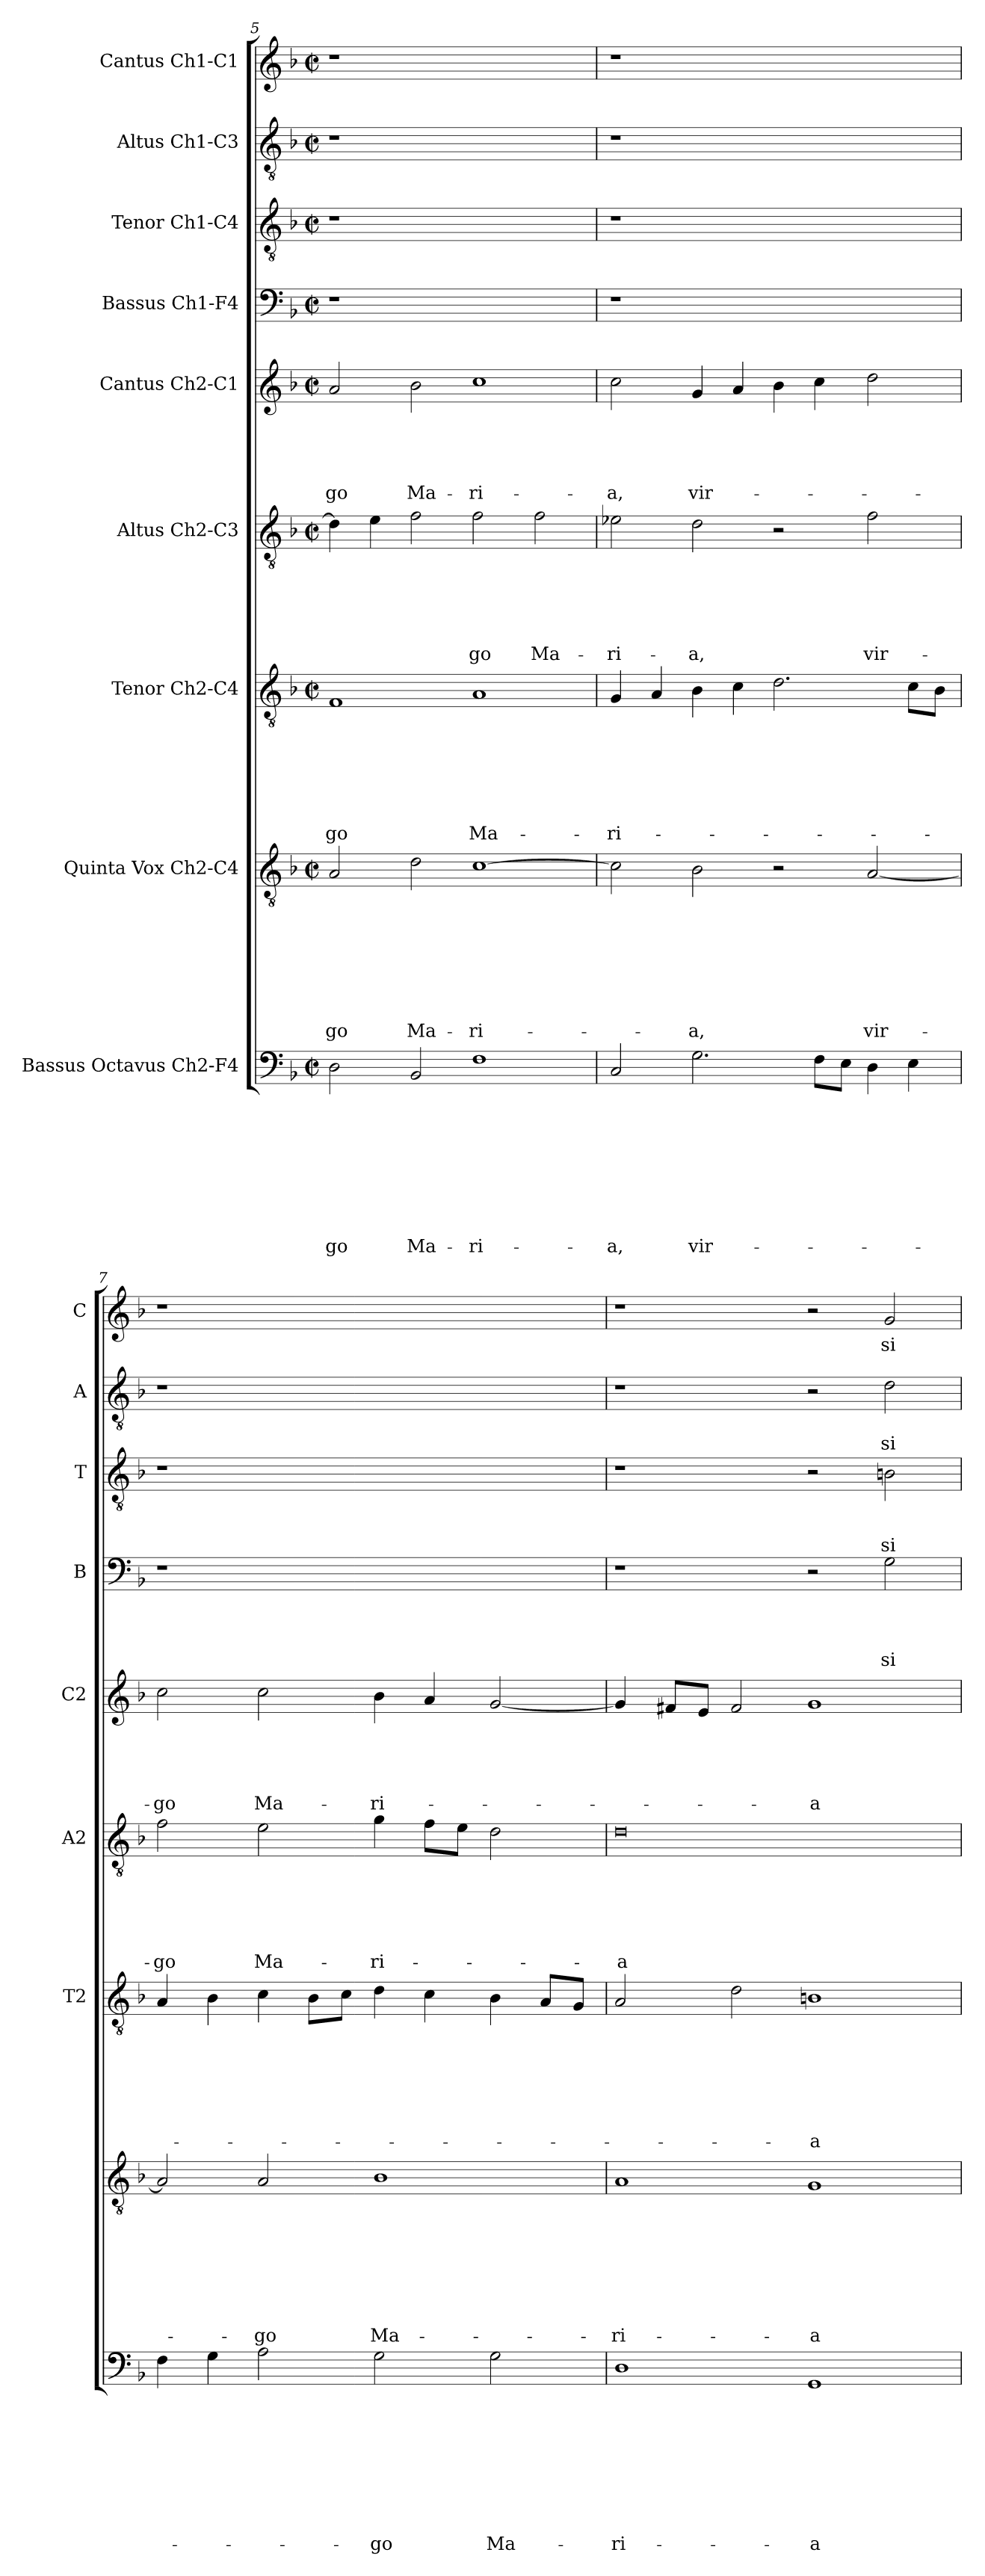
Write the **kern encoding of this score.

**kern	**text	**text	**text	**text	**text	**text	**text	**text	**text	**kern	**text	**text	**text	**text	**text	**text	**text	**text	**kern	**text	**text	**text	**text	**text	**text	**text	**kern	**text	**text	**text	**text	**text	**text	**kern	**text	**text	**text	**text	**text	**kern	**text	**text	**text	**text	**kern	**text	**text	**text	**kern	**text	**text	**kern	**text
*part9	*part9	*part9	*part9	*part9	*part9	*part9	*part9	*part9	*part9	*part8	*part8	*part8	*part8	*part8	*part8	*part8	*part8	*part8	*part7	*part7	*part7	*part7	*part7	*part7	*part7	*part7	*part6	*part6	*part6	*part6	*part6	*part6	*part6	*part5	*part5	*part5	*part5	*part5	*part5	*part4	*part4	*part4	*part4	*part4	*part3	*part3	*part3	*part3	*part2	*part2	*part2	*part1	*part1
*staff9	*staff9	*staff9	*staff9	*staff9	*staff9	*staff9	*staff9	*staff9	*staff9	*staff8	*staff8	*staff8	*staff8	*staff8	*staff8	*staff8	*staff8	*staff8	*staff7	*staff7	*staff7	*staff7	*staff7	*staff7	*staff7	*staff7	*staff6	*staff6	*staff6	*staff6	*staff6	*staff6	*staff6	*staff5	*staff5	*staff5	*staff5	*staff5	*staff5	*staff4	*staff4	*staff4	*staff4	*staff4	*staff3	*staff3	*staff3	*staff3	*staff2	*staff2	*staff2	*staff1	*staff1
*I"Bassus Octavus Ch2-F4	*	*	*	*	*	*	*	*	*	*I"Quinta Vox Ch2-C4	*	*	*	*	*	*	*	*	*I"Tenor Ch2-C4	*	*	*	*	*	*	*	*I"Altus Ch2-C3	*	*	*	*	*	*	*I"Cantus Ch2-C1	*	*	*	*	*	*I"Bassus Ch1-F4	*	*	*	*	*I"Tenor Ch1-C4	*	*	*	*I"Altus Ch1-C3	*	*	*I"Cantus Ch1-C1	*
*	*	*	*	*	*	*	*	*	*	*	*	*	*	*	*	*	*	*	*I'T2	*	*	*	*	*	*	*	*I'A2	*	*	*	*	*	*	*I'C2	*	*	*	*	*	*I'B	*	*	*	*	*I'T	*	*	*	*I'A	*	*	*I'C	*
*clefF4	*	*	*	*	*	*	*	*	*	*clefGv2	*	*	*	*	*	*	*	*	*clefGv2	*	*	*	*	*	*	*	*clefGv2	*	*	*	*	*	*	*clefG2	*	*	*	*	*	*clefF4	*	*	*	*	*clefGv2	*	*	*	*clefGv2	*	*	*clefG2	*
*k[b-]	*	*	*	*	*	*	*	*	*	*k[b-]	*	*	*	*	*	*	*	*	*k[b-]	*	*	*	*	*	*	*	*k[b-]	*	*	*	*	*	*	*k[b-]	*	*	*	*	*	*k[b-]	*	*	*	*	*k[b-]	*	*	*	*k[b-]	*	*	*k[b-]	*
*F:	*	*	*	*	*	*	*	*	*	*F:	*	*	*	*	*	*	*	*	*F:	*	*	*	*	*	*	*	*F:	*	*	*	*	*	*	*F:	*	*	*	*	*	*F:	*	*	*	*	*F:	*	*	*	*F:	*	*	*F:	*
*M2/2	*	*	*	*	*	*	*	*	*	*M2/2	*	*	*	*	*	*	*	*	*M2/2	*	*	*	*	*	*	*	*M2/2	*	*	*	*	*	*	*M2/2	*	*	*	*	*	*M2/2	*	*	*	*	*M2/2	*	*	*	*M2/2	*	*	*M2/2	*
*met(c|)	*	*	*	*	*	*	*	*	*	*met(c|)	*	*	*	*	*	*	*	*	*met(c|)	*	*	*	*	*	*	*	*met(c|)	*	*	*	*	*	*	*met(c|)	*	*	*	*	*	*met(c|)	*	*	*	*	*met(c|)	*	*	*	*met(c|)	*	*	*met(c|)	*
=5	=5	=5	=5	=5	=5	=5	=5	=5	=5	=5	=5	=5	=5	=5	=5	=5	=5	=5	=5	=5	=5	=5	=5	=5	=5	=5	=5	=5	=5	=5	=5	=5	=5	=5	=5	=5	=5	=5	=5	=5	=5	=5	=5	=5	=5	=5	=5	=5	=5	=5	=5	=5	=5
!	!	!	!	!	!	!	!	!	!LO:LY:b	!	!	!	!	!	!	!	!	!LO:LY:b	!	!	!	!	!	!	!	!LO:LY:b	!	!	!	!	!	!	!	!	!	!	!	!	!LO:LY:b	!	!	!	!	!	!	!	!	!	!	!	!	!	!
2D\	.	.	.	.	.	.	.	.	-go	2A/	.	.	.	.	.	.	.	-go	1F	.	.	.	.	.	.	-go	4d\]	.	.	.	.	.	.	2a/	.	.	.	.	-go	1r	.	.	.	.	1r	.	.	.	1r	.	.	1r	.
.	.	.	.	.	.	.	.	.	.	.	.	.	.	.	.	.	.	.	.	.	.	.	.	.	.	.	4e\	.	.	.	.	.	.	.	.	.	.	.	.	.	.	.	.	.	.	.	.	.	.	.	.	.	.
!	!	!	!	!	!	!	!	!	!LO:LY:b	!	!	!	!	!	!	!	!	!LO:LY:b	!	!	!	!	!	!	!	!	!	!	!	!	!	!	!	!	!	!	!	!	!LO:LY:b	!	!	!	!	!	!	!	!	!	!	!	!	!	!
2BB-/	.	.	.	.	.	.	.	.	Ma-	2d\	.	.	.	.	.	.	.	Ma-	.	.	.	.	.	.	.	.	2f\	.	.	.	.	.	.	2b-\	.	.	.	.	Ma-	.	.	.	.	.	.	.	.	.	.	.	.	.	.
!	!	!	!	!	!	!	!	!	!LO:LY:b	!	!	!	!	!	!	!	!	!LO:LY:b	!	!	!	!	!	!	!	!LO:LY:b	!	!	!	!	!	!	!LO:LY:b	!	!	!	!	!	!LO:LY:b	!	!	!	!	!	!	!	!	!	!	!	!	!	!
1F	.	.	.	.	.	.	.	.	-ri-	[1c	.	.	.	.	.	.	.	-ri-	1A	.	.	.	.	.	.	Ma-	2f\	.	.	.	.	.	-go	1cc	.	.	.	.	-ri-	1ryy	.	.	.	.	1ryy	.	.	.	1ryy	.	.	1ryy	.
!	!	!	!	!	!	!	!	!	!	!	!	!	!	!	!	!	!	!	!	!	!	!	!	!	!	!	!	!	!	!	!	!	!LO:LY:b	!	!	!	!	!	!	!	!	!	!	!	!	!	!	!	!	!	!	!	!
.	.	.	.	.	.	.	.	.	.	.	.	.	.	.	.	.	.	.	.	.	.	.	.	.	.	.	2f\	.	.	.	.	.	Ma-	.	.	.	.	.	.	.	.	.	.	.	.	.	.	.	.	.	.	.	.
!!LO:LB:g=z
=6	=6	=6	=6	=6	=6	=6	=6	=6	=6	=6	=6	=6	=6	=6	=6	=6	=6	=6	=6	=6	=6	=6	=6	=6	=6	=6	=6	=6	=6	=6	=6	=6	=6	=6	=6	=6	=6	=6	=6	=6	=6	=6	=6	=6	=6	=6	=6	=6	=6	=6	=6	=6	=6
!	!	!	!	!	!	!	!	!	!LO:LY:b	!	!	!	!	!	!	!	!	!	!	!	!	!	!	!	!	!LO:LY:b	!	!	!	!	!	!	!LO:LY:b	!	!	!	!	!	!LO:LY:b	!	!	!	!	!	!	!	!	!	!	!	!	!	!
2C/	.	.	.	.	.	.	.	.	-a,	2c\]	.	.	.	.	.	.	.	.	4G/	.	.	.	.	.	.	-ri-	2e-X\	.	.	.	.	.	-ri-	2cc\	.	.	.	.	-a,	1r	.	.	.	.	1r	.	.	.	1r	.	.	1r	.
.	.	.	.	.	.	.	.	.	.	.	.	.	.	.	.	.	.	.	4A/	.	.	.	.	.	.	.	.	.	.	.	.	.	.	.	.	.	.	.	.	.	.	.	.	.	.	.	.	.	.	.	.	.	.
!	!	!	!	!	!	!	!	!	!LO:LY:b	!	!	!	!	!	!	!	!	!LO:LY:b	!	!	!	!	!	!	!	!	!	!	!	!	!	!	!LO:LY:b	!	!	!	!	!	!LO:LY:b	!	!	!	!	!	!	!	!	!	!	!	!	!	!
2.G\	.	.	.	.	.	.	.	.	vir-	2B-\	.	.	.	.	.	.	.	-a,	4B-\	.	.	.	.	.	.	.	2d\	.	.	.	.	.	-a,	4g/	.	.	.	.	vir-	.	.	.	.	.	.	.	.	.	.	.	.	.	.
.	.	.	.	.	.	.	.	.	.	.	.	.	.	.	.	.	.	.	4c\	.	.	.	.	.	.	.	.	.	.	.	.	.	.	4a/	.	.	.	.	.	.	.	.	.	.	.	.	.	.	.	.	.	.	.
.	.	.	.	.	.	.	.	.	.	2r	.	.	.	.	.	.	.	.	2.d\	.	.	.	.	.	.	.	2r	.	.	.	.	.	.	4b-\	.	.	.	.	.	1ryy	.	.	.	.	1ryy	.	.	.	1ryy	.	.	1ryy	.
8F\L	.	.	.	.	.	.	.	.	.	.	.	.	.	.	.	.	.	.	.	.	.	.	.	.	.	.	.	.	.	.	.	.	.	4cc\	.	.	.	.	.	.	.	.	.	.	.	.	.	.	.	.	.	.	.
8E\J	.	.	.	.	.	.	.	.	.	.	.	.	.	.	.	.	.	.	.	.	.	.	.	.	.	.	.	.	.	.	.	.	.	.	.	.	.	.	.	.	.	.	.	.	.	.	.	.	.	.	.	.	.
!	!	!	!	!	!	!	!	!	!	!	!	!	!	!	!	!	!	!LO:LY:b	!	!	!	!	!	!	!	!	!	!	!	!	!	!	!LO:LY:b	!	!	!	!	!	!	!	!	!	!	!	!	!	!	!	!	!	!	!	!
4D\	.	.	.	.	.	.	.	.	.	[2A/	.	.	.	.	.	.	.	vir-	.	.	.	.	.	.	.	.	2f\	.	.	.	.	.	vir-	2dd\	.	.	.	.	.	.	.	.	.	.	.	.	.	.	.	.	.	.	.
4E\	.	.	.	.	.	.	.	.	.	.	.	.	.	.	.	.	.	.	8c\L	.	.	.	.	.	.	.	.	.	.	.	.	.	.	.	.	.	.	.	.	.	.	.	.	.	.	.	.	.	.	.	.	.	.
.	.	.	.	.	.	.	.	.	.	.	.	.	.	.	.	.	.	.	8B-\J	.	.	.	.	.	.	.	.	.	.	.	.	.	.	.	.	.	.	.	.	.	.	.	.	.	.	.	.	.	.	.	.	.	.
=7	=7	=7	=7	=7	=7	=7	=7	=7	=7	=7	=7	=7	=7	=7	=7	=7	=7	=7	=7	=7	=7	=7	=7	=7	=7	=7	=7	=7	=7	=7	=7	=7	=7	=7	=7	=7	=7	=7	=7	=7	=7	=7	=7	=7	=7	=7	=7	=7	=7	=7	=7	=7	=7
!	!	!	!	!	!	!	!	!	!	!	!	!	!	!	!	!	!	!	!	!	!	!	!	!	!	!	!	!	!	!	!	!	!LO:LY:b	!	!	!	!	!	!LO:LY:b	!	!	!	!	!	!	!	!	!	!	!	!	!	!
4F\	.	.	.	.	.	.	.	.	.	2A/]	.	.	.	.	.	.	.	.	4A/	.	.	.	.	.	.	.	2f\	.	.	.	.	.	-go	2cc\	.	.	.	.	-go	1r	.	.	.	.	1r	.	.	.	1r	.	.	1r	.
4G\	.	.	.	.	.	.	.	.	.	.	.	.	.	.	.	.	.	.	4B-\	.	.	.	.	.	.	.	.	.	.	.	.	.	.	.	.	.	.	.	.	.	.	.	.	.	.	.	.	.	.	.	.	.	.
!	!	!	!	!	!	!	!	!	!	!	!	!	!	!	!	!	!	!LO:LY:b	!	!	!	!	!	!	!	!	!	!	!	!	!	!	!LO:LY:b	!	!	!	!	!	!LO:LY:b	!	!	!	!	!	!	!	!	!	!	!	!	!	!
2A\	.	.	.	.	.	.	.	.	.	2A/	.	.	.	.	.	.	.	-go	4c\	.	.	.	.	.	.	.	2e\	.	.	.	.	.	Ma-	2cc\	.	.	.	.	Ma-	.	.	.	.	.	.	.	.	.	.	.	.	.	.
.	.	.	.	.	.	.	.	.	.	.	.	.	.	.	.	.	.	.	8B-\L	.	.	.	.	.	.	.	.	.	.	.	.	.	.	.	.	.	.	.	.	.	.	.	.	.	.	.	.	.	.	.	.	.	.
.	.	.	.	.	.	.	.	.	.	.	.	.	.	.	.	.	.	.	8c\J	.	.	.	.	.	.	.	.	.	.	.	.	.	.	.	.	.	.	.	.	.	.	.	.	.	.	.	.	.	.	.	.	.	.
!	!	!	!	!	!	!	!	!	!LO:LY:b	!	!	!	!	!	!	!	!	!LO:LY:b	!	!	!	!	!	!	!	!	!	!	!	!	!	!	!LO:LY:b	!	!	!	!	!	!LO:LY:b	!	!	!	!	!	!	!	!	!	!	!	!	!	!
2G\	.	.	.	.	.	.	.	.	-go	1B-	.	.	.	.	.	.	.	Ma-	4d\	.	.	.	.	.	.	.	4g\	.	.	.	.	.	-ri-	4b-\	.	.	.	.	-ri-	1ryy	.	.	.	.	1ryy	.	.	.	1ryy	.	.	1ryy	.
.	.	.	.	.	.	.	.	.	.	.	.	.	.	.	.	.	.	.	4c\	.	.	.	.	.	.	.	8f\L	.	.	.	.	.	.	4a/	.	.	.	.	.	.	.	.	.	.	.	.	.	.	.	.	.	.	.
.	.	.	.	.	.	.	.	.	.	.	.	.	.	.	.	.	.	.	.	.	.	.	.	.	.	.	8e\J	.	.	.	.	.	.	.	.	.	.	.	.	.	.	.	.	.	.	.	.	.	.	.	.	.	.
!	!	!	!	!	!	!	!	!	!LO:LY:b	!	!	!	!	!	!	!	!	!	!	!	!	!	!	!	!	!	!	!	!	!	!	!	!	!	!	!	!	!	!	!	!	!	!	!	!	!	!	!	!	!	!	!	!
2G\	.	.	.	.	.	.	.	.	Ma-	.	.	.	.	.	.	.	.	.	4B-\	.	.	.	.	.	.	.	2d\	.	.	.	.	.	.	[2g/	.	.	.	.	.	.	.	.	.	.	.	.	.	.	.	.	.	.	.
.	.	.	.	.	.	.	.	.	.	.	.	.	.	.	.	.	.	.	8A/L	.	.	.	.	.	.	.	.	.	.	.	.	.	.	.	.	.	.	.	.	.	.	.	.	.	.	.	.	.	.	.	.	.	.
.	.	.	.	.	.	.	.	.	.	.	.	.	.	.	.	.	.	.	8G/J	.	.	.	.	.	.	.	.	.	.	.	.	.	.	.	.	.	.	.	.	.	.	.	.	.	.	.	.	.	.	.	.	.	.
=8	=8	=8	=8	=8	=8	=8	=8	=8	=8	=8	=8	=8	=8	=8	=8	=8	=8	=8	=8	=8	=8	=8	=8	=8	=8	=8	=8	=8	=8	=8	=8	=8	=8	=8	=8	=8	=8	=8	=8	=8	=8	=8	=8	=8	=8	=8	=8	=8	=8	=8	=8	=8	=8
!	!	!	!	!	!	!	!	!	!LO:LY:b	!	!	!	!	!	!	!	!	!LO:LY:b	!	!	!	!	!	!	!	!	!	!	!	!	!	!	!LO:LY:b	!	!	!	!	!	!	!	!	!	!	!	!	!	!	!	!	!	!	!	!
1D	.	.	.	.	.	.	.	.	-ri-	1A	.	.	.	.	.	.	.	-ri-	2A/	.	.	.	.	.	.	.	0d	.	.	.	.	.	-a	4g/]	.	.	.	.	.	1r	.	.	.	.	1r	.	.	.	1r	.	.	1r	.
.	.	.	.	.	.	.	.	.	.	.	.	.	.	.	.	.	.	.	.	.	.	.	.	.	.	.	.	.	.	.	.	.	.	8f#X/L	.	.	.	.	.	.	.	.	.	.	.	.	.	.	.	.	.	.	.
.	.	.	.	.	.	.	.	.	.	.	.	.	.	.	.	.	.	.	.	.	.	.	.	.	.	.	.	.	.	.	.	.	.	8e/J	.	.	.	.	.	.	.	.	.	.	.	.	.	.	.	.	.	.	.
.	.	.	.	.	.	.	.	.	.	.	.	.	.	.	.	.	.	.	2d\	.	.	.	.	.	.	.	.	.	.	.	.	.	.	2f#/	.	.	.	.	.	.	.	.	.	.	.	.	.	.	.	.	.	.	.
!	!	!	!	!	!	!	!	!	!LO:LY:b	!	!	!	!	!	!	!	!	!LO:LY:b	!	!	!	!	!	!	!	!LO:LY:b	!	!	!	!	!	!	!	!	!	!	!	!	!LO:LY:b	!	!	!	!	!	!	!	!	!	!	!	!	!	!
1GG	.	.	.	.	.	.	.	.	-a	1G	.	.	.	.	.	.	.	-a	1Bn	.	.	.	.	.	.	-a	.	.	.	.	.	.	.	1g	.	.	.	.	-a	2r	.	.	.	.	2r	.	.	.	2r	.	.	2r	.
!	!	!	!	!	!	!	!	!	!	!	!	!	!	!	!	!	!	!	!	!	!	!	!	!	!	!	!	!	!	!	!	!	!	!	!	!	!	!	!	!	!	!	!	!LO:LY:b	!	!	!	!LO:LY:b	!	!	!LO:LY:b	!	!LO:LY:b
.	.	.	.	.	.	.	.	.	.	.	.	.	.	.	.	.	.	.	.	.	.	.	.	.	.	.	.	.	.	.	.	.	.	.	.	.	.	.	.	2G\	.	.	.	si	2Bn\	.	.	si	2d\	.	si	2g/	si
=	=	=	=	=	=	=	=	=	=	=	=	=	=	=	=	=	=	=	=	=	=	=	=	=	=	=	=	=	=	=	=	=	=	=	=	=	=	=	=	=	=	=	=	=	=	=	=	=	=	=	=	=	=
*-	*-	*-	*-	*-	*-	*-	*-	*-	*-	*-	*-	*-	*-	*-	*-	*-	*-	*-	*-	*-	*-	*-	*-	*-	*-	*-	*-	*-	*-	*-	*-	*-	*-	*-	*-	*-	*-	*-	*-	*-	*-	*-	*-	*-	*-	*-	*-	*-	*-	*-	*-	*-	*-
